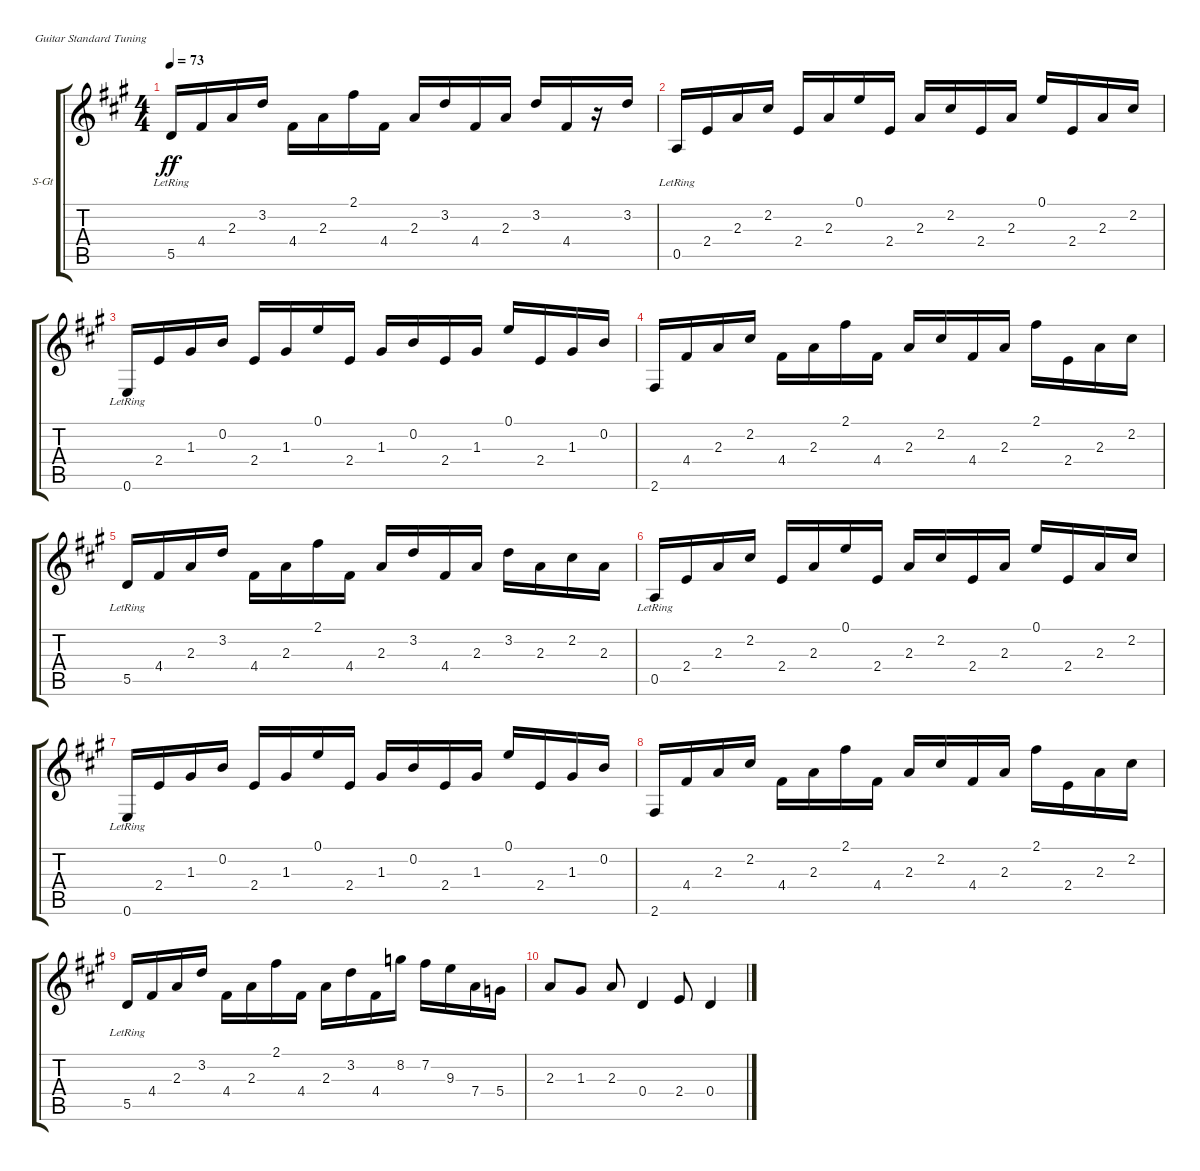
\defaultSystemsLayout 4
\bracketExtendMode groupsimilarinstruments
\firstSystemTrackNameOrientation horizontal
\otherSystemsTrackNameOrientation horizontal
\track ("Акустическая гитара" "S-Gt") {instrument acousticguitarsteel}
\staff {score tabs}
\tuning (E4 B3 G3 D3 A2 E2)
\ts (4 4)
\tempo 73
\clef g2
\ks a
5.5{lr}.16{dy ff} 4.4.16 2.3.16 3.2.16 4.4.16 2.3.16 2.1.16 4.4.16 2.3.16 3.2.16 4.4.16 2.3.16 3.2.16 4.4.16 r.16 3.2.16 |
0.5{lr}.16 2.4.16 2.3.16 2.2.16 2.4.16 2.3.16 0.1.16 2.4.16 2.3.16 2.2.16 2.4.16 2.3.16 0.1.16 2.4.16 2.3.16 2.2.16 |
0.6{lr}.16 2.4.16 1.3.16 0.2.16 2.4.16 1.3.16 0.1.16 2.4.16 1.3.16 0.2.16 2.4.16 1.3.16 0.1.16 2.4.16 1.3.16 0.2.16 |
2.6.16 4.4.16 2.3.16 2.2.16 4.4.16 2.3.16 2.1.16 4.4.16 2.3.16 2.2.16 4.4.16 2.3.16 2.1.16 2.4.16 2.3.16 2.2.16 |
5.5{lr}.16 4.4.16 2.3.16 3.2.16 4.4.16 2.3.16 2.1.16 4.4.16 2.3.16 3.2.16 4.4.16 2.3.16 3.2.16 2.3.16 2.2.16 2.3.16 |
0.5{lr}.16 2.4.16 2.3.16 2.2.16 2.4.16 2.3.16 0.1.16 2.4.16 2.3.16 2.2.16 2.4.16 2.3.16 0.1.16 2.4.16 2.3.16 2.2.16 |
0.6{lr}.16 2.4.16 1.3.16 0.2.16 2.4.16 1.3.16 0.1.16 2.4.16 1.3.16 0.2.16 2.4.16 1.3.16 0.1.16 2.4.16 1.3.16 0.2.16 |
2.6.16 4.4.16 2.3.16 2.2.16 4.4.16 2.3.16 2.1.16 4.4.16 2.3.16 2.2.16 4.4.16 2.3.16 2.1.16 2.4.16 2.3.16 2.2.16 |
5.5{lr}.16 4.4.16 2.3.16 3.2.16 4.4.16 2.3.16 2.1.16 4.4.16 2.3.16 3.2.16 4.4.16 8.2.16 7.2.16 9.3.16 7.4.16 5.4.16 |
2.3.8 1.3.8 2.3.8 0.4.4 2.4.8 0.4.4
